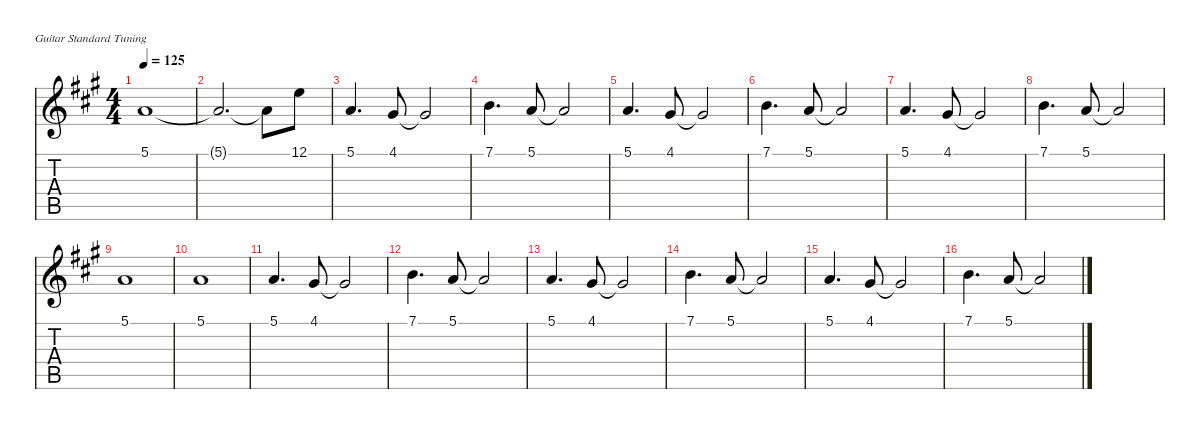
\defaultSystemsLayout 4
\hideDynamics
\bracketExtendMode nobrackets
\singleTrackTrackNamePolicy hidden
\multiTrackTrackNamePolicy hidden
\otherSystemsTrackNameOrientation horizontal
\track ("Strings" "vln.") {instrument synthstrings1}
\staff {score tabs}
\tuning (E4 B3 G3 D3 A2 E2)
\ts (4 4)
\tempo 125
\clef g2
\ks a
5.1{acc forcenatural}.1{dy f beam Up} |
5.1{t acc forcenatural}.2{d beam Up} 5.1{t acc forcenatural}.8{beam Down} 12.1{acc forcenatural}.8{beam Down} |
5.1{acc forcenatural}.4{d beam Up} 4.1{acc #}.8{beam Up} 4.1{t acc #}.2{beam Up} |
7.1{acc forcenatural}.4{d beam Down} 5.1{acc forcenatural}.8{beam Up} 5.1{t acc forcenatural}.2{beam Up} |
5.1{acc forcenatural}.4{d beam Up} 4.1{acc #}.8{beam Up} 4.1{t acc #}.2{beam Up} |
7.1{acc forcenatural}.4{d beam Down} 5.1{acc forcenatural}.8{beam Up} 5.1{t acc forcenatural}.2{beam Up} |
5.1{acc forcenatural}.4{d beam Up} 4.1{acc #}.8{beam Up} 4.1{t acc #}.2{beam Up} |
7.1{acc forcenatural}.4{d beam Down} 5.1{acc forcenatural}.8{beam Up} 5.1{t acc forcenatural}.2{beam Up} |
5.1{acc forcenatural}.1{beam Up} |
5.1{acc forcenatural}.1{beam Up} |
5.1{acc forcenatural}.4{d beam Up} 4.1{acc #}.8{beam Up} 4.1{t acc #}.2{beam Up} |
7.1{acc forcenatural}.4{d beam Down} 5.1{acc forcenatural}.8{beam Up} 5.1{t acc forcenatural}.2{beam Up} |
5.1{acc forcenatural}.4{d beam Up} 4.1{acc #}.8{beam Up} 4.1{t acc #}.2{beam Up} |
7.1{acc forcenatural}.4{d beam Down} 5.1{acc forcenatural}.8{beam Up} 5.1{t acc forcenatural}.2{beam Up} |
5.1{acc forcenatural}.4{d beam Up} 4.1{acc #}.8{beam Up} 4.1{t acc #}.2{beam Up} |
7.1{acc forcenatural}.4{d beam Down} 5.1{acc forcenatural}.8{beam Up} 5.1{t acc forcenatural}.2{beam Up}
